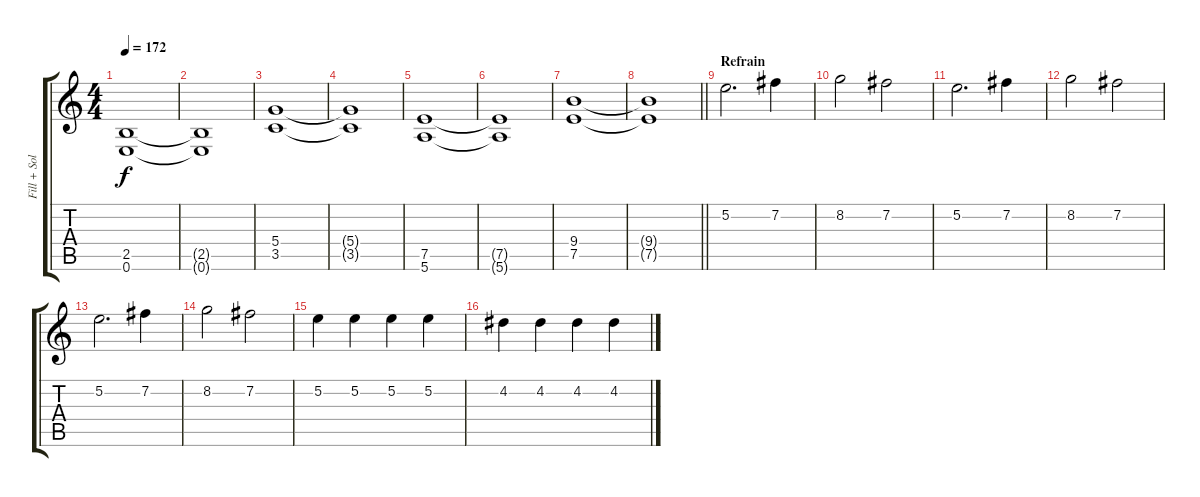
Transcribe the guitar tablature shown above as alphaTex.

\track ("Fill + Solo" "Fill + Sol") {instrument overdrivenguitar}
\staff {score tabs}
\tuning (E4 B3 G3 D3 A2 E2) {hide}
\ts (4 4)
\tempo 172
\clef g2
\ks c
(2.5 0.6).1{dy f} |
(2.5{t} 0.6{t}).1 |
(5.4 3.5).1 |
(5.4{t} 3.5{t}).1 |
(7.5 5.6).1 |
(7.5{t} 5.6{t}).1 |
(9.4 7.5).1 |
\barLineRight lightlight
(9.4{t} 7.5{t}).1 |
\section ("" "Refrain")
5.2.2{d} 7.2.4 |
8.2.2 7.2.2 |
5.2.2{d} 7.2.4 |
8.2.2 7.2.2 |
5.2.2{d} 7.2.4 |
8.2.2 7.2.2 |
5.2.4 5.2.4 5.2.4 5.2.4 |
4.2.4 4.2.4 4.2.4 4.2.4
